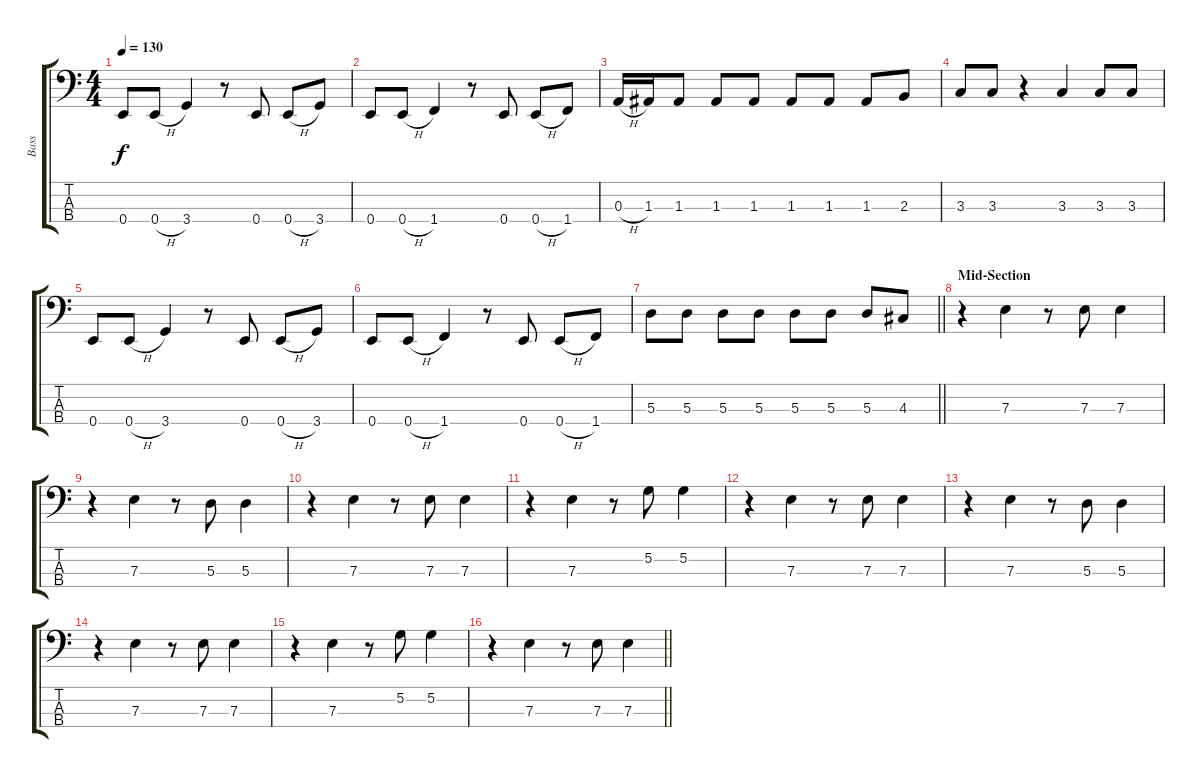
\track ("Bass" "Bass") {instrument electricbassfinger}
\staff {score tabs}
\tuning (G2 D2 A1 E1) {hide}
\ts (4 4)
\tempo 130
\clef f4
\ks c
0.4.8{dy f} 0.4{h}.8 3.4.4 r.8 0.4.8 0.4{h}.8 3.4.8 |
0.4.8 0.4{h}.8 1.4.4 r.8 0.4.8 0.4{h}.8 1.4.8 |
0.3{h}.16 1.3.16 1.3.8 1.3.8 1.3.8 1.3.8 1.3.8 1.3.8 2.3.8 |
3.3.8 3.3.8 r.4 3.3.4 3.3.8 3.3.8 |
0.4.8 0.4{h}.8 3.4.4 r.8 0.4.8 0.4{h}.8 3.4.8 |
0.4.8 0.4{h}.8 1.4.4 r.8 0.4.8 0.4{h}.8 1.4.8 |
\barLineRight lightlight
5.3.8 5.3.8 5.3.8 5.3.8 5.3.8 5.3.8 5.3.8 4.3.8 |
\section ("" "Mid-Section")
r.4 7.3.4 r.8 7.3.8 7.3.4 |
r.4 7.3.4 r.8 5.3.8 5.3.4 |
r.4 7.3.4 r.8 7.3.8 7.3.4 |
r.4 7.3.4 r.8 5.2.8 5.2.4 |
r.4 7.3.4 r.8 7.3.8 7.3.4 |
r.4 7.3.4 r.8 5.3.8 5.3.4 |
r.4 7.3.4 r.8 7.3.8 7.3.4 |
r.4 7.3.4 r.8 5.2.8 5.2.4 |
\barLineRight lightlight
r.4 7.3.4 r.8 7.3.8 7.3.4
